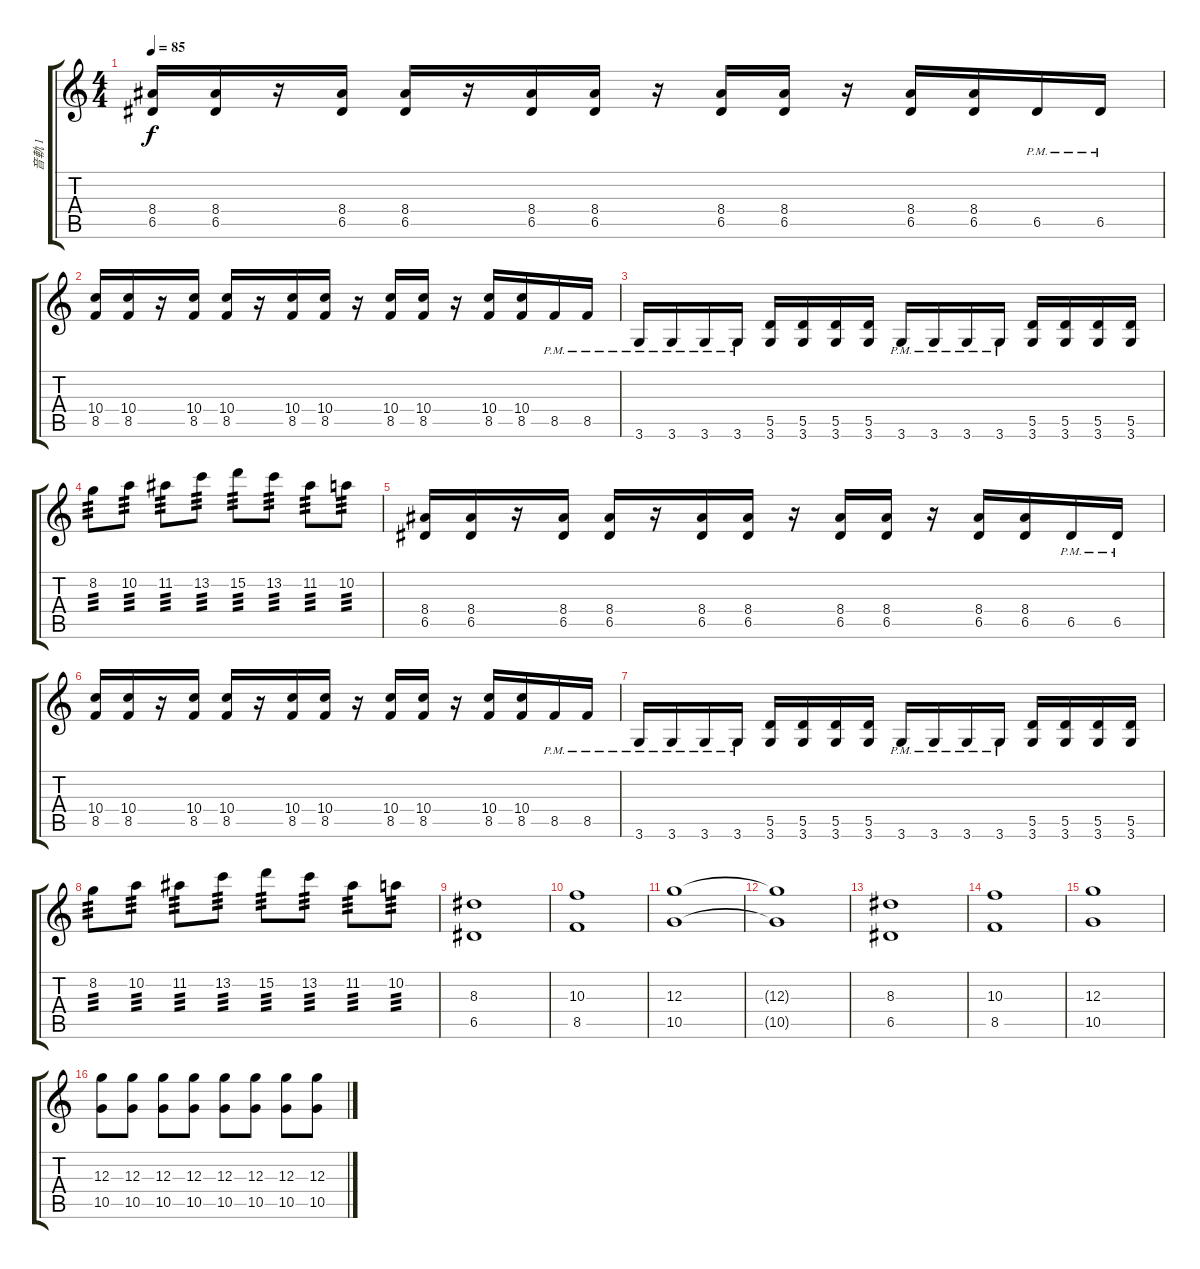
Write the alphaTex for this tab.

\track ("音軌 1" "音軌 1") {instrument electricguitarjazz}
\staff {score tabs}
\tuning (E4 B3 G3 D3 A2 E2) {hide}
\ts (4 4)
\tempo 85
\clef g2
\ks c
(8.4 6.5).16{dy f} (8.4 6.5).16 r.16 (8.4 6.5).16 (8.4 6.5).16 r.16 (8.4 6.5).16 (8.4 6.5).16 r.16 (8.4 6.5).16 (8.4 6.5).16 r.16 (8.4 6.5).16 (8.4 6.5).16 6.5{pm}.16 6.5{pm}.16 |
(10.4 8.5).16 (10.4 8.5).16 r.16 (10.4 8.5).16 (10.4 8.5).16 r.16 (10.4 8.5).16 (10.4 8.5).16 r.16 (10.4 8.5).16 (10.4 8.5).16 r.16 (10.4 8.5).16 (10.4 8.5).16 8.5{pm}.16 8.5{pm}.16 |
3.6{pm}.16 3.6{pm}.16 3.6{pm}.16 3.6{pm}.16 (5.5 3.6).16 (5.5 3.6).16 (5.5 3.6).16 (5.5 3.6).16 3.6{pm}.16 3.6{pm}.16 3.6{pm}.16 3.6{pm}.16 (5.5 3.6).16 (5.5 3.6).16 (5.5 3.6).16 (5.5 3.6).16 |
8.2.8{tp 3} 10.2.8{tp 3} 11.2.8{tp 3} 13.2.8{tp 3} 15.2.8{tp 3} 13.2.8{tp 3} 11.2.8{tp 3} 10.2.8{tp 3} |
(8.4 6.5).16 (8.4 6.5).16 r.16 (8.4 6.5).16 (8.4 6.5).16 r.16 (8.4 6.5).16 (8.4 6.5).16 r.16 (8.4 6.5).16 (8.4 6.5).16 r.16 (8.4 6.5).16 (8.4 6.5).16 6.5{pm}.16 6.5{pm}.16 |
(10.4 8.5).16 (10.4 8.5).16 r.16 (10.4 8.5).16 (10.4 8.5).16 r.16 (10.4 8.5).16 (10.4 8.5).16 r.16 (10.4 8.5).16 (10.4 8.5).16 r.16 (10.4 8.5).16 (10.4 8.5).16 8.5{pm}.16 8.5{pm}.16 |
3.6{pm}.16 3.6{pm}.16 3.6{pm}.16 3.6{pm}.16 (5.5 3.6).16 (5.5 3.6).16 (5.5 3.6).16 (5.5 3.6).16 3.6{pm}.16 3.6{pm}.16 3.6{pm}.16 3.6{pm}.16 (5.5 3.6).16 (5.5 3.6).16 (5.5 3.6).16 (5.5 3.6).16 |
8.2.8{tp 3} 10.2.8{tp 3} 11.2.8{tp 3} 13.2.8{tp 3} 15.2.8{tp 3} 13.2.8{tp 3} 11.2.8{tp 3} 10.2.8{tp 3} |
(8.3 6.5).1{instrument overdrivenguitar} |
(10.3 8.5).1 |
(12.3 10.5).1 |
(12.3{t} 10.5{t}).1 |
(8.3 6.5).1 |
(10.3 8.5).1 |
(12.3 10.5).1 |
(12.3 10.5).8 (12.3 10.5).8 (12.3 10.5).8 (12.3 10.5).8 (12.3 10.5).8 (12.3 10.5).8 (12.3 10.5).8 (12.3 10.5).8
